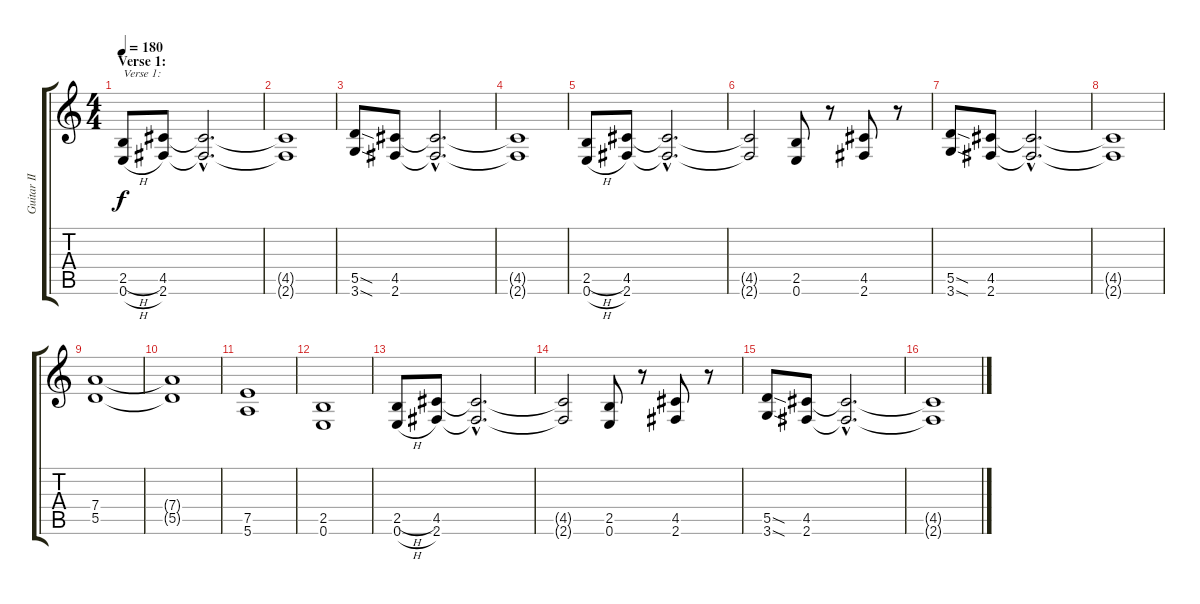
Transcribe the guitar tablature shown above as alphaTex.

\track ("Guitar II" "Guitar II") {instrument distortionguitar}
\staff {score tabs}
\tuning (E4 B3 G3 D3 A2 E2) {hide}
\ts (4 4)
\section ("" "Verse 1:")
\tempo 180
\clef g2
\ks c
(2.5{h} 0.6{h}).8{txt "Verse 1:" dy f} (4.5 2.6).8 (4.5{hac t} 2.6{hac t}).2{d} |
(4.5{t} 2.6{t}).1 |
(5.5{sod} 3.6{sod}).8 (4.5 2.6).8 (4.5{hac t} 2.6{hac t}).2{d} |
(4.5{t} 2.6{t}).1 |
(2.5{h} 0.6{h}).8 (4.5 2.6).8 (4.5{hac t} 2.6{hac t}).2{d} |
(4.5{t} 2.6{t}).2 (2.5 0.6).8 r.8 (4.5 2.6).8 r.8 |
(5.5{sod} 3.6{sod}).8 (4.5 2.6).8 (4.5{hac t} 2.6{hac t}).2{d} |
(4.5{t} 2.6{t}).1 |
(7.4 5.5).1 |
(7.4{t} 5.5{t}).1 |
(7.5 5.6).1 |
(2.5 0.6).1 |
(2.5{h} 0.6{h}).8 (4.5 2.6).8 (4.5{hac t} 2.6{hac t}).2{d} |
(4.5{t} 2.6{t}).2 (2.5 0.6).8 r.8 (4.5 2.6).8 r.8 |
(5.5{sod} 3.6{sod}).8 (4.5 2.6).8 (4.5{hac t} 2.6{hac t}).2{d} |
(4.5{t} 2.6{t}).1
